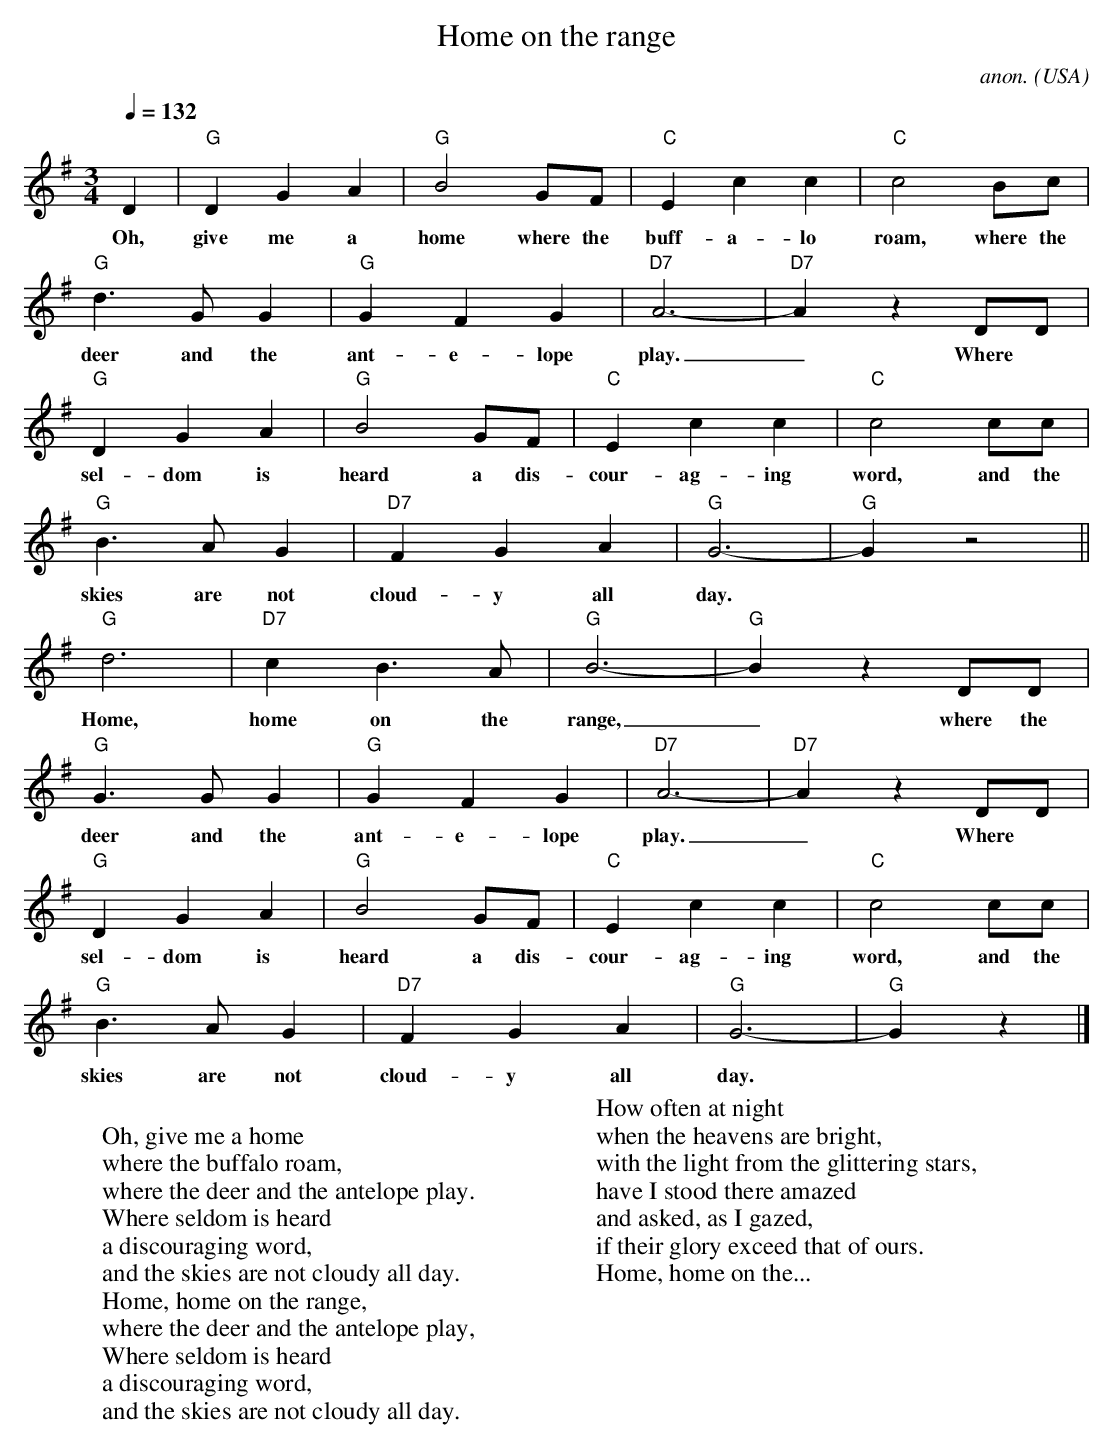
X:1
T:Home on the range
C:anon.
O:USA
M:3/4
L:1/4
Q:132
K:G
D|"G"DGA|"G"B2G/F/|"C"Ecc|"C"c2B/c/|
w:Oh, give me a home where the buff-a-lo roam, where the
"G"d>GG|"G"GFG|"D7"A3-|"D7"Az D/D/|
w:deer and the ant-e-lope play._ Where
"G"DGA|"G"B2G/F/|"C"Ecc|"C"c2c/c/|
w:sel-dom is heard a dis-cour-ag-ing word, and the
"G"B>AG|"D7"FGA|"G"G3-|"G"G z2||
w:skies are not cloud-y all day.
"G"d3|"D7"cB>A|"G"B3-|"G"B z D/D/|
w:Home, home on the range,_ where the
"G"G>GG|"G"GFG|"D7"A3-|"D7"A z D/D/|
w:deer and the ant-e-lope play._ Where
"G"DGA|"G"B2G/F/|"C"Ecc|"C"c2c/c/|
w:sel-dom is heard a dis-cour-ag-ing word, and the
"G"B>AG|"D7"FGA|"G"G3-|"G"G z|]
w:skies are not cloud-y all day.
W:
W:Oh, give me a home
W:where the buffalo roam,
W:where the deer and the antelope play.
W:Where seldom is heard
W:a discouraging word,
W:and the skies are not cloudy all day.
W:Home, home on the range,
W:where the deer and the antelope play,
W:Where seldom is heard
W:a discouraging word,
W:and the skies are not cloudy all day.
W:
W:How often at night
W:when the heavens are bright,
W:with the light from the glittering stars,
W:have I stood there amazed
W:and asked, as I gazed,
W:if their glory exceed that of ours.
W:Home, home on the...
